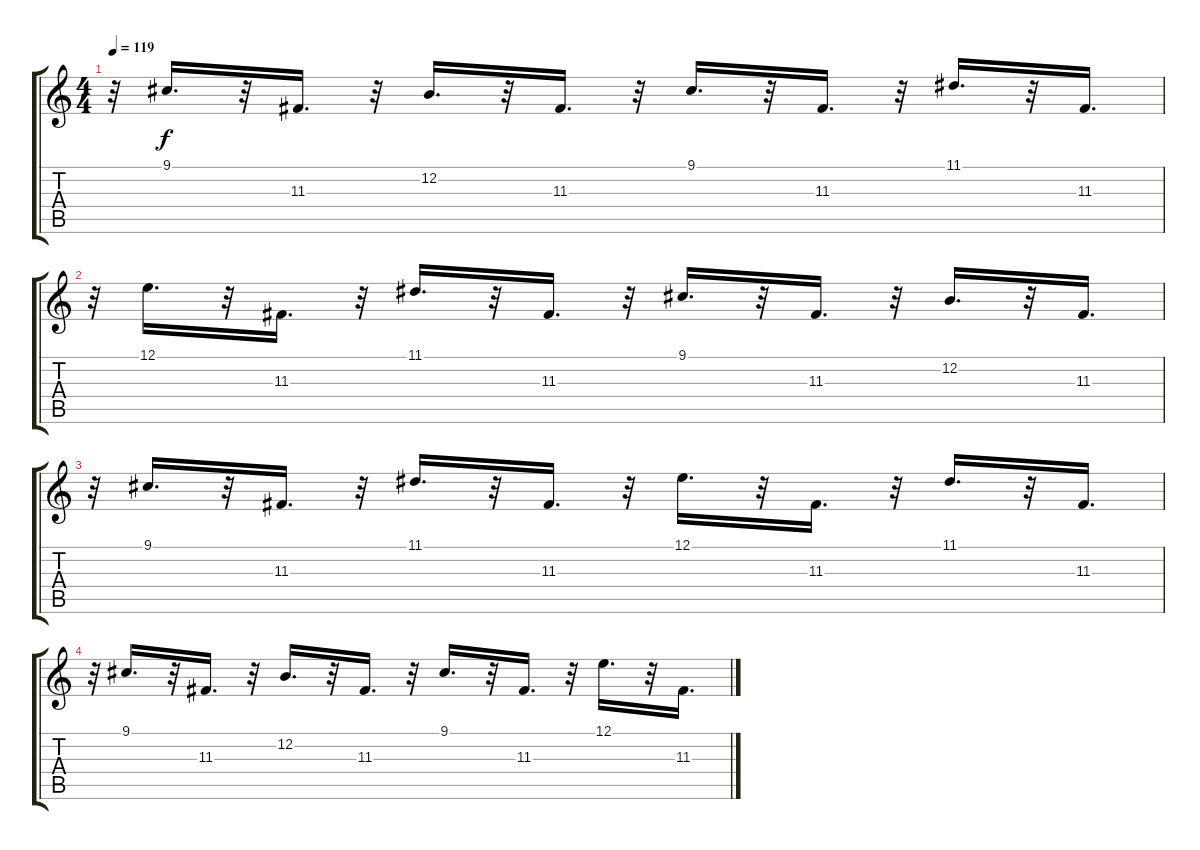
\track "" {instrument musicbox}
\staff {score tabs}
\tuning (E4 B3 G3 D3 A2 E2) {hide}
\ts (4 4)
\tempo 119
\clef g2
\ks c
r.32{dy f} 9.1.16{d} r.32 11.3.16{d} r.32 12.2.16{d} r.32 11.3.16{d} r.32 9.1.16{d} r.32 11.3.16{d} r.32 11.1.16{d} r.32 11.3.16{d} |
r.32 12.1.16{d} r.32 11.3.16{d} r.32 11.1.16{d} r.32 11.3.16{d} r.32 9.1.16{d} r.32 11.3.16{d} r.32 12.2.16{d} r.32 11.3.16{d} |
r.32 9.1.16{d} r.32 11.3.16{d} r.32 11.1.16{d} r.32 11.3.16{d} r.32 12.1.16{d} r.32 11.3.16{d} r.32 11.1.16{d} r.32 11.3.16{d} |
r.32 9.1.16{d} r.32 11.3.16{d} r.32 12.2.16{d} r.32 11.3.16{d} r.32 9.1.16{d} r.32 11.3.16{d} r.32 12.1.16{d} r.32 11.3.16{d}
